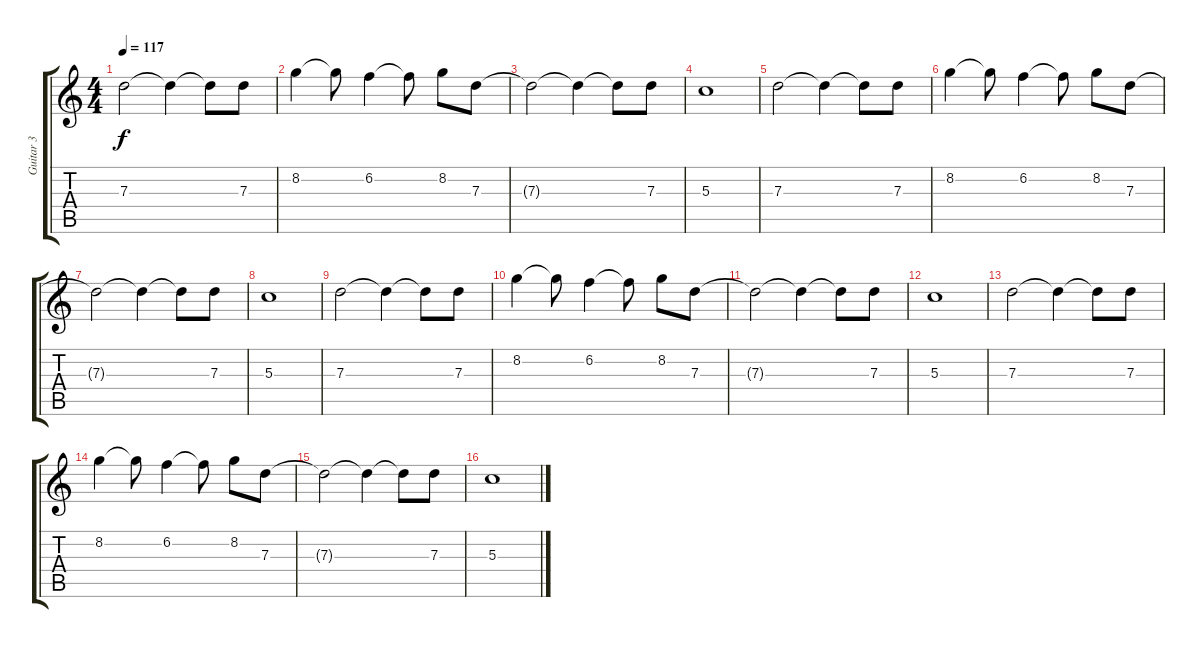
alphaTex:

\track ("Guitar 3" "Guitar 3") {instrument electricguitarjazz}
\staff {score tabs}
\tuning (E4 B3 G3 D3 A2 E2) {hide}
\ts (4 4)
\tempo 117
\clef g2
\ks c
7.3{t}.2{dy f} 7.3{t}.4 7.3{t}.8 7.3.8 |
8.2.4 8.2{t}.8 6.2.4 6.2{t}.8 8.2.8 7.3.8 |
7.3{t}.2 7.3{t}.4 7.3{t}.8 7.3.8 |
5.3.1 |
7.3.2 7.3{t}.4 7.3{t}.8 7.3.8 |
8.2.4 8.2{t}.8 6.2.4 6.2{t}.8 8.2.8 7.3.8 |
7.3{t}.2 7.3{t}.4 7.3{t}.8 7.3.8 |
5.3.1 |
7.3.2 7.3{t}.4 7.3{t}.8 7.3.8 |
8.2.4 8.2{t}.8 6.2.4 6.2{t}.8 8.2.8 7.3.8 |
7.3{t}.2 7.3{t}.4 7.3{t}.8 7.3.8 |
5.3.1 |
7.3.2 7.3{t}.4 7.3{t}.8 7.3.8 |
8.2.4 8.2{t}.8 6.2.4 6.2{t}.8 8.2.8 7.3.8 |
7.3{t}.2 7.3{t}.4 7.3{t}.8 7.3.8 |
5.3.1
